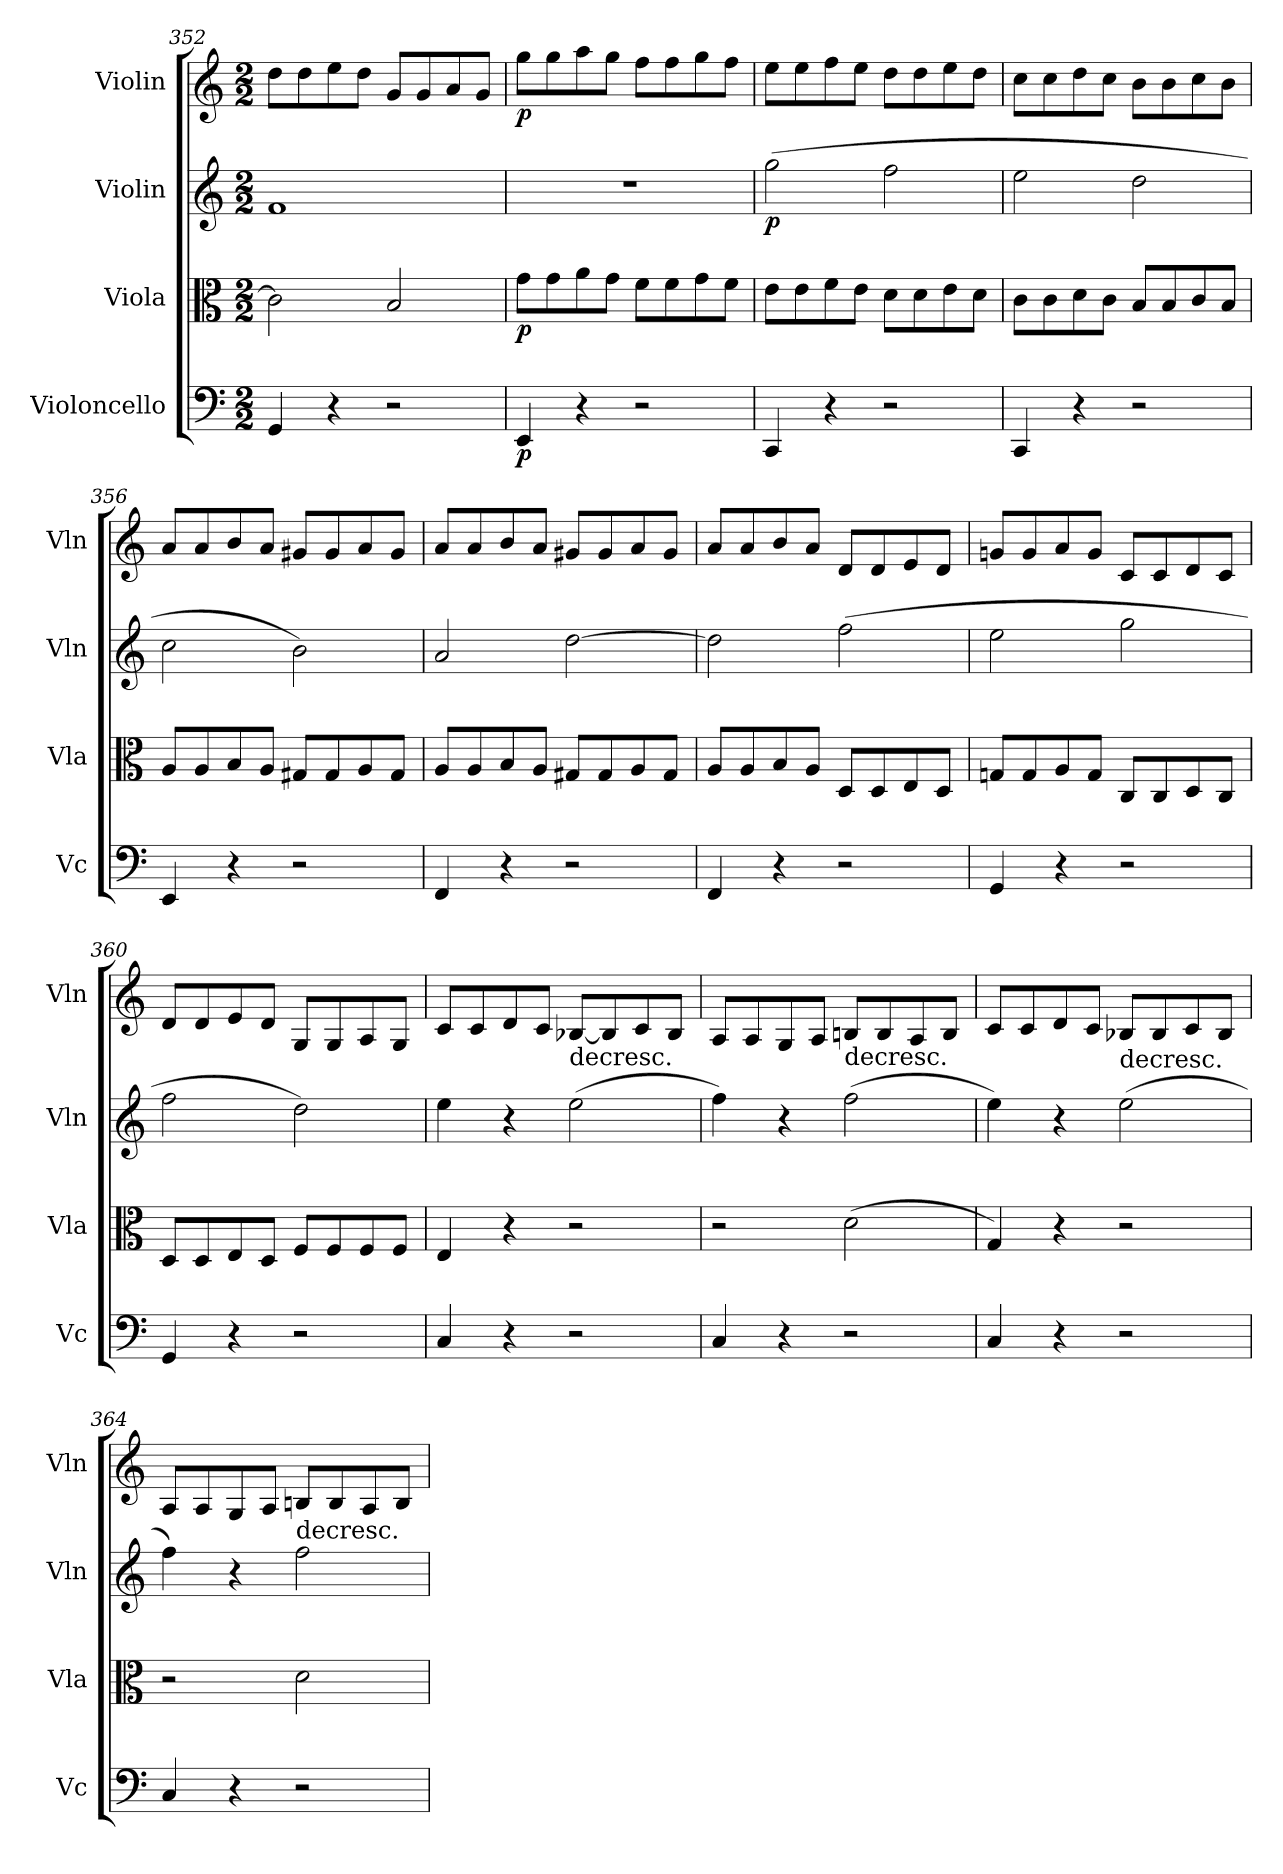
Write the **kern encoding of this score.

**kern	**dynam	**kern	**dynam	**kern	**dynam	**kern	**dynam
*part4	*part4	*part3	*part3	*part2	*part2	*part1	*part1
*staff4	*staff4	*staff3	*staff3	*staff2	*staff2	*staff1	*staff1
*I"Violoncello	*	*I"Viola	*	*I"Violin	*	*I"Violin	*
*I'Vc	*	*I'Vla	*	*I'Vln	*	*I'Vln	*
*clefF4	*	*clefC3	*	*clefG2	*	*clefG2	*
*k[]	*	*k[]	*	*k[]	*	*k[]	*
*C:	*	*C:	*	*C:	*	*C:	*
*M2/2	*	*M2/2	*	*M2/2	*	*M2/2	*
=352	=352	=352	=352	=352	=352	=352	=352
4GG/	.	2c\]	.	1f	.	8dd\L	.
.	.	.	.	.	.	8dd\	.
4r	.	.	.	.	.	8ee\	.
.	.	.	.	.	.	8dd\J	.
2r	.	2B/	.	.	.	8g/L	.
.	.	.	.	.	.	8g/	.
.	.	.	.	.	.	8a/	.
.	.	.	.	.	.	8g/J	.
=353	=353	=353	=353	=353	=353	=353	=353
4EE/	p	8g\L	p	1r	.	8gg\L	p
.	.	8g\	.	.	.	8gg\	.
4r	.	8a\	.	.	.	8aa\	.
.	.	8g\J	.	.	.	8gg\J	.
2r	.	8f\L	.	.	.	8ff\L	.
.	.	8f\	.	.	.	8ff\	.
.	.	8g\	.	.	.	8gg\	.
.	.	8f\J	.	.	.	8ff\J	.
=354	=354	=354	=354	=354	=354	=354	=354
4CC/	.	8e\L	.	(2gg\	p	8ee\L	.
.	.	8e\	.	.	.	8ee\	.
4r	.	8f\	.	.	.	8ff\	.
.	.	8e\J	.	.	.	8ee\J	.
2r	.	8d\L	.	2ff\	.	8dd\L	.
.	.	8d\	.	.	.	8dd\	.
.	.	8e\	.	.	.	8ee\	.
.	.	8d\J	.	.	.	8dd\J	.
=355	=355	=355	=355	=355	=355	=355	=355
4CC/	.	8c\L	.	2ee\	.	8cc\L	.
.	.	8c\	.	.	.	8cc\	.
4r	.	8d\	.	.	.	8dd\	.
.	.	8c\J	.	.	.	8cc\J	.
2r	.	8B/L	.	2dd\	.	8b\L	.
.	.	8B/	.	.	.	8b\	.
.	.	8c/	.	.	.	8cc\	.
.	.	8B/J	.	.	.	8b\J	.
=356	=356	=356	=356	=356	=356	=356	=356
4EE/	.	8A/L	.	2cc\	.	8a/L	.
.	.	8A/	.	.	.	8a/	.
4r	.	8B/	.	.	.	8b/	.
.	.	8A/J	.	.	.	8a/J	.
2r	.	8G#X/L	.	2b\)	.	8g#X/L	.
.	.	8G#/	.	.	.	8g#/	.
.	.	8A/	.	.	.	8a/	.
.	.	8G#/J	.	.	.	8g#/J	.
=357	=357	=357	=357	=357	=357	=357	=357
4FF/	.	8A/L	.	2a/	.	8a/L	.
.	.	8A/	.	.	.	8a/	.
4r	.	8B/	.	.	.	8b/	.
.	.	8A/J	.	.	.	8a/J	.
2r	.	8G#X/L	.	[2dd\	.	8g#X/L	.
.	.	8G#/	.	.	.	8g#/	.
.	.	8A/	.	.	.	8a/	.
.	.	8G#/J	.	.	.	8g#/J	.
=358	=358	=358	=358	=358	=358	=358	=358
4FF/	.	8A/L	.	2dd\]	.	8a/L	.
.	.	8A/	.	.	.	8a/	.
4r	.	8B/	.	.	.	8b/	.
.	.	8A/J	.	.	.	8a/J	.
2r	.	8D/L	.	(2ff\	.	8d/L	.
.	.	8D/	.	.	.	8d/	.
.	.	8E/	.	.	.	8e/	.
.	.	8D/J	.	.	.	8d/J	.
=359	=359	=359	=359	=359	=359	=359	=359
4GG/	.	8Gn/L	.	2ee\	.	8gn/L	.
.	.	8G/	.	.	.	8g/	.
4r	.	8A/	.	.	.	8a/	.
.	.	8G/J	.	.	.	8g/J	.
2r	.	8C/L	.	2gg\	.	8c/L	.
.	.	8C/	.	.	.	8c/	.
.	.	8D/	.	.	.	8d/	.
.	.	8C/J	.	.	.	8c/J	.
=360	=360	=360	=360	=360	=360	=360	=360
4GG/	.	8D/L	.	2ff\	.	8d/L	.
.	.	8D/	.	.	.	8d/	.
4r	.	8E/	.	.	.	8e/	.
.	.	8D/J	.	.	.	8d/J	.
2r	.	8F/L	.	2dd\)	.	8G/L	.
.	.	8F/	.	.	.	8G/	.
.	.	8F/	.	.	.	8A/	.
.	.	8F/J	.	.	.	8G/J	.
=361	=361	=361	=361	=361	=361	=361	=361
4C/	.	4E/	.	4ee\	.	8c/L	.
.	.	.	.	.	.	8c/	.
4r	.	4r	.	4r	.	8d/	.
.	.	.	.	.	.	8c/J	.
!	!	!	!	!LO:TX:t=decresc.	!	!	!
2r	.	2r	.	(2ee\	.	[8B-X/L	.
.	.	.	.	.	.	8B-/]	.
.	.	.	.	.	.	8c/	.
.	.	.	.	.	.	8B-/J	.
=362	=362	=362	=362	=362	=362	=362	=362
4C/	.	2r	.	4ff\)	.	8A/L	.
.	.	.	.	.	.	8A/	.
4r	.	.	.	4r	.	8G/	.
.	.	.	.	.	.	8A/J	.
!	!	!	!	!LO:TX:t=decresc.	!	!	!
2r	.	(2d\	.	(2ff\	.	8Bn/L	.
.	.	.	.	.	.	8B/	.
.	.	.	.	.	.	8A/	.
.	.	.	.	.	.	8B/J	.
=363	=363	=363	=363	=363	=363	=363	=363
4C/	.	4G/)	.	4ee\)	.	8c/L	.
.	.	.	.	.	.	8c/	.
4r	.	4r	.	4r	.	8d/	.
.	.	.	.	.	.	8c/J	.
!	!	!	!	!LO:TX:t=decresc.	!	!	!
2r	.	2r	.	(2ee\	.	8B-X/L	.
.	.	.	.	.	.	8B-/	.
.	.	.	.	.	.	8c/	.
.	.	.	.	.	.	8B-/J	.
=364	=364	=364	=364	=364	=364	=364	=364
4C/	.	2r	.	4ff\)	.	8A/L	.
.	.	.	.	.	.	8A/	.
4r	.	.	.	4r	.	8G/	.
.	.	.	.	.	.	8A/J	.
!	!	!	!	!LO:TX:t=decresc.	!	!	!
2r	.	2d\	.	2ff\	.	8Bn/L	.
.	.	.	.	.	.	8B/	.
.	.	.	.	.	.	8A/	.
.	.	.	.	.	.	8B/J	.
=	=	=	=	=	=	=	=
*-	*-	*-	*-	*-	*-	*-	*-
